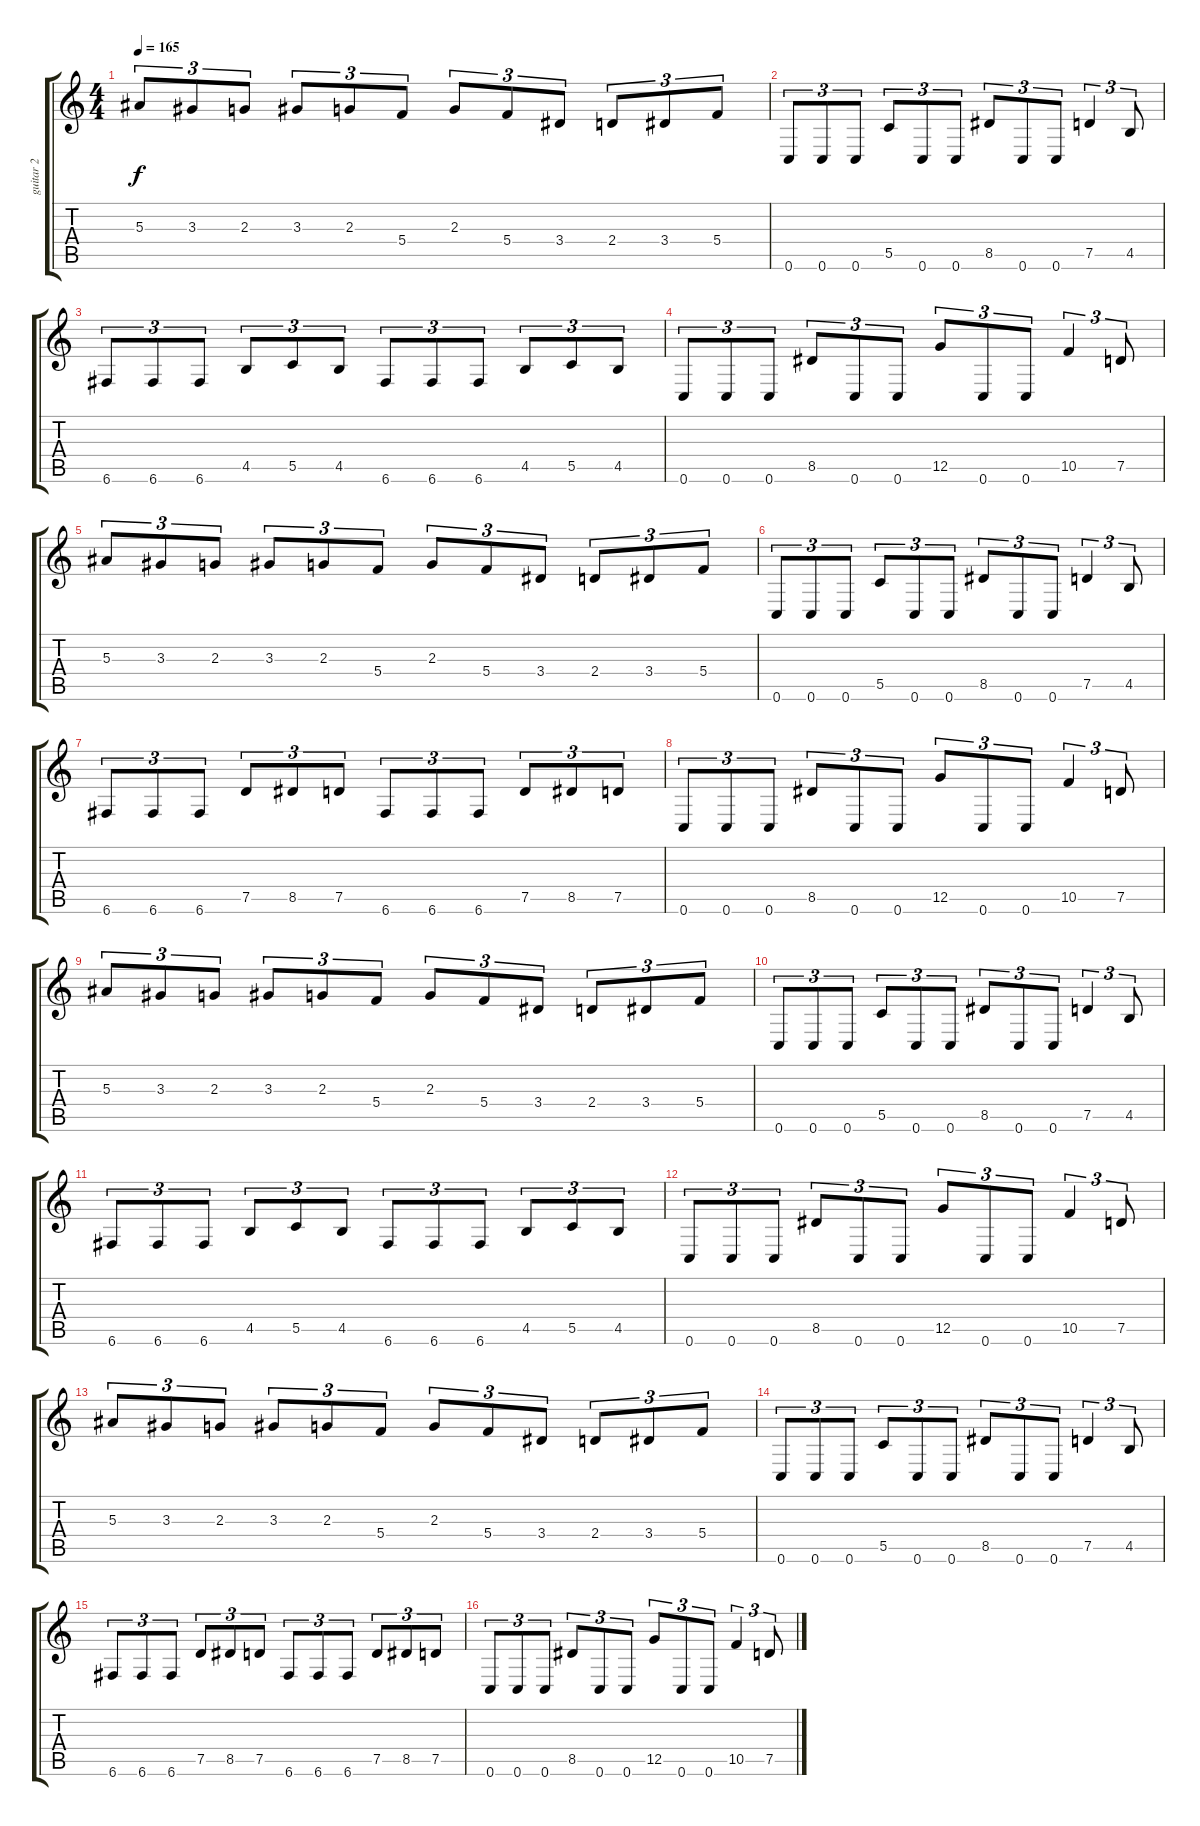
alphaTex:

\track ("guitar 2" "guitar 2") {instrument overdrivenguitar}
\staff {score tabs}
\tuning (D4 A3 F3 C3 G2 C2) {hide}
\ts (4 4)
\tempo 165
\clef g2
\ks c
5.3.8{tu (3 2) dy f} 3.3.8{tu (3 2)} 2.3.8{tu (3 2)} 3.3.8{tu (3 2)} 2.3.8{tu (3 2)} 5.4.8{tu (3 2)} 2.3.8{tu (3 2)} 5.4.8{tu (3 2)} 3.4.8{tu (3 2)} 2.4.8{tu (3 2)} 3.4.8{tu (3 2)} 5.4.8{tu (3 2)} |
0.6.8{tu (3 2)} 0.6.8{tu (3 2)} 0.6.8{tu (3 2)} 5.5.8{tu (3 2)} 0.6.8{tu (3 2)} 0.6.8{tu (3 2)} 8.5.8{tu (3 2)} 0.6.8{tu (3 2)} 0.6.8{tu (3 2)} 7.5.4{tu (3 2)} 4.5.8{tu (3 2)} |
6.6.8{tu (3 2)} 6.6.8{tu (3 2)} 6.6.8{tu (3 2)} 4.5.8{tu (3 2)} 5.5.8{tu (3 2)} 4.5.8{tu (3 2)} 6.6.8{tu (3 2)} 6.6.8{tu (3 2)} 6.6.8{tu (3 2)} 4.5.8{tu (3 2)} 5.5.8{tu (3 2)} 4.5.8{tu (3 2)} |
0.6.8{tu (3 2)} 0.6.8{tu (3 2)} 0.6.8{tu (3 2)} 8.5.8{tu (3 2)} 0.6.8{tu (3 2)} 0.6.8{tu (3 2)} 12.5.8{tu (3 2)} 0.6.8{tu (3 2)} 0.6.8{tu (3 2)} 10.5.4{tu (3 2)} 7.5.8{tu (3 2)} |
5.3.8{tu (3 2)} 3.3.8{tu (3 2)} 2.3.8{tu (3 2)} 3.3.8{tu (3 2)} 2.3.8{tu (3 2)} 5.4.8{tu (3 2)} 2.3.8{tu (3 2)} 5.4.8{tu (3 2)} 3.4.8{tu (3 2)} 2.4.8{tu (3 2)} 3.4.8{tu (3 2)} 5.4.8{tu (3 2)} |
0.6.8{tu (3 2)} 0.6.8{tu (3 2)} 0.6.8{tu (3 2)} 5.5.8{tu (3 2)} 0.6.8{tu (3 2)} 0.6.8{tu (3 2)} 8.5.8{tu (3 2)} 0.6.8{tu (3 2)} 0.6.8{tu (3 2)} 7.5.4{tu (3 2)} 4.5.8{tu (3 2)} |
6.6.8{tu (3 2)} 6.6.8{tu (3 2)} 6.6.8{tu (3 2)} 7.5.8{tu (3 2)} 8.5.8{tu (3 2)} 7.5.8{tu (3 2)} 6.6.8{tu (3 2)} 6.6.8{tu (3 2)} 6.6.8{tu (3 2)} 7.5.8{tu (3 2)} 8.5.8{tu (3 2)} 7.5.8{tu (3 2)} |
0.6.8{tu (3 2)} 0.6.8{tu (3 2)} 0.6.8{tu (3 2)} 8.5.8{tu (3 2)} 0.6.8{tu (3 2)} 0.6.8{tu (3 2)} 12.5.8{tu (3 2)} 0.6.8{tu (3 2)} 0.6.8{tu (3 2)} 10.5.4{tu (3 2)} 7.5.8{tu (3 2)} |
5.3.8{tu (3 2)} 3.3.8{tu (3 2)} 2.3.8{tu (3 2)} 3.3.8{tu (3 2)} 2.3.8{tu (3 2)} 5.4.8{tu (3 2)} 2.3.8{tu (3 2)} 5.4.8{tu (3 2)} 3.4.8{tu (3 2)} 2.4.8{tu (3 2)} 3.4.8{tu (3 2)} 5.4.8{tu (3 2)} |
0.6.8{tu (3 2)} 0.6.8{tu (3 2)} 0.6.8{tu (3 2)} 5.5.8{tu (3 2)} 0.6.8{tu (3 2)} 0.6.8{tu (3 2)} 8.5.8{tu (3 2)} 0.6.8{tu (3 2)} 0.6.8{tu (3 2)} 7.5.4{tu (3 2)} 4.5.8{tu (3 2)} |
6.6.8{tu (3 2)} 6.6.8{tu (3 2)} 6.6.8{tu (3 2)} 4.5.8{tu (3 2)} 5.5.8{tu (3 2)} 4.5.8{tu (3 2)} 6.6.8{tu (3 2)} 6.6.8{tu (3 2)} 6.6.8{tu (3 2)} 4.5.8{tu (3 2)} 5.5.8{tu (3 2)} 4.5.8{tu (3 2)} |
0.6.8{tu (3 2)} 0.6.8{tu (3 2)} 0.6.8{tu (3 2)} 8.5.8{tu (3 2)} 0.6.8{tu (3 2)} 0.6.8{tu (3 2)} 12.5.8{tu (3 2)} 0.6.8{tu (3 2)} 0.6.8{tu (3 2)} 10.5.4{tu (3 2)} 7.5.8{tu (3 2)} |
5.3.8{tu (3 2)} 3.3.8{tu (3 2)} 2.3.8{tu (3 2)} 3.3.8{tu (3 2)} 2.3.8{tu (3 2)} 5.4.8{tu (3 2)} 2.3.8{tu (3 2)} 5.4.8{tu (3 2)} 3.4.8{tu (3 2)} 2.4.8{tu (3 2)} 3.4.8{tu (3 2)} 5.4.8{tu (3 2)} |
0.6.8{tu (3 2)} 0.6.8{tu (3 2)} 0.6.8{tu (3 2)} 5.5.8{tu (3 2)} 0.6.8{tu (3 2)} 0.6.8{tu (3 2)} 8.5.8{tu (3 2)} 0.6.8{tu (3 2)} 0.6.8{tu (3 2)} 7.5.4{tu (3 2)} 4.5.8{tu (3 2)} |
6.6.8{tu (3 2)} 6.6.8{tu (3 2)} 6.6.8{tu (3 2)} 7.5.8{tu (3 2)} 8.5.8{tu (3 2)} 7.5.8{tu (3 2)} 6.6.8{tu (3 2)} 6.6.8{tu (3 2)} 6.6.8{tu (3 2)} 7.5.8{tu (3 2)} 8.5.8{tu (3 2)} 7.5.8{tu (3 2)} |
0.6.8{tu (3 2)} 0.6.8{tu (3 2)} 0.6.8{tu (3 2)} 8.5.8{tu (3 2)} 0.6.8{tu (3 2)} 0.6.8{tu (3 2)} 12.5.8{tu (3 2)} 0.6.8{tu (3 2)} 0.6.8{tu (3 2)} 10.5.4{tu (3 2)} 7.5.8{tu (3 2)}
